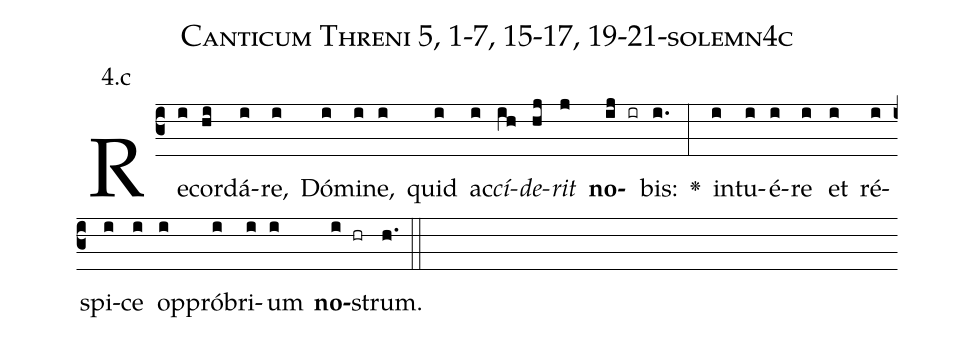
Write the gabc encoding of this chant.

name: Canticum Threni 5, 1-7, 15-17, 19-21-solemn4c;
annotation: 4.c;
%%
(c3)Re(i)cor(hi)dá(i)re,(i) Dó(i)mi(i)ne,(i) quid(i) ac(i)<i>cí</i>(ih)<i>de</i>(hj)<i>rit</i>(j) <b>no</b>(ij ir)bis:(i.) <v>\greheightstar</v>(:) in(i)tu(i)é(i)re(i) et(i) ré(i)spi(i)ce(i) op(i)pró(i)bri(i)um(i) <b>no</b>(i hr)strum.(h.) (::)


%E(i) u(i) o(i) u(i) a(i) e.(h.) (::)
